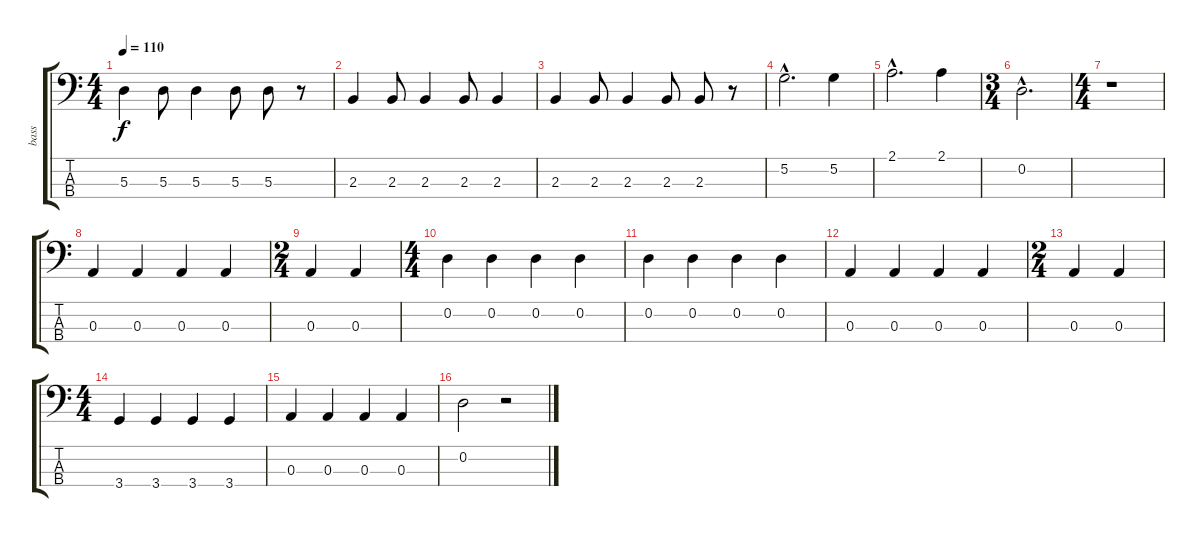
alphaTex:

\track ("bass" "bass") {instrument electricbassfinger}
\staff {score tabs}
\tuning (G2 D2 A1 E1) {hide}
\ts (4 4)
\tempo 110
\clef f4
\ks c
5.3.4{dy f} 5.3.8 5.3.4 5.3.8 5.3.8 r.8 |
2.3.4 2.3.8 2.3.4 2.3.8 2.3.4 |
2.3.4 2.3.8 2.3.4 2.3.8 2.3.8 r.8 |
5.2{hac}.2{d} 5.2.4 |
2.1{hac}.2{d} 2.1.4 |
\ts (3 4)
0.2{hac}.2{d} |
\ts (4 4)
r.1 |
0.3.4 0.3.4 0.3.4 0.3.4 |
\ts (2 4)
0.3.4 0.3.4 |
\ts (4 4)
0.2.4 0.2.4 0.2.4 0.2.4 |
0.2.4 0.2.4 0.2.4 0.2.4 |
0.3.4 0.3.4 0.3.4 0.3.4 |
\ts (2 4)
0.3.4 0.3.4 |
\ts (4 4)
3.4.4 3.4.4 3.4.4 3.4.4 |
0.3.4 0.3.4 0.3.4 0.3.4 |
0.2.2 r.2
